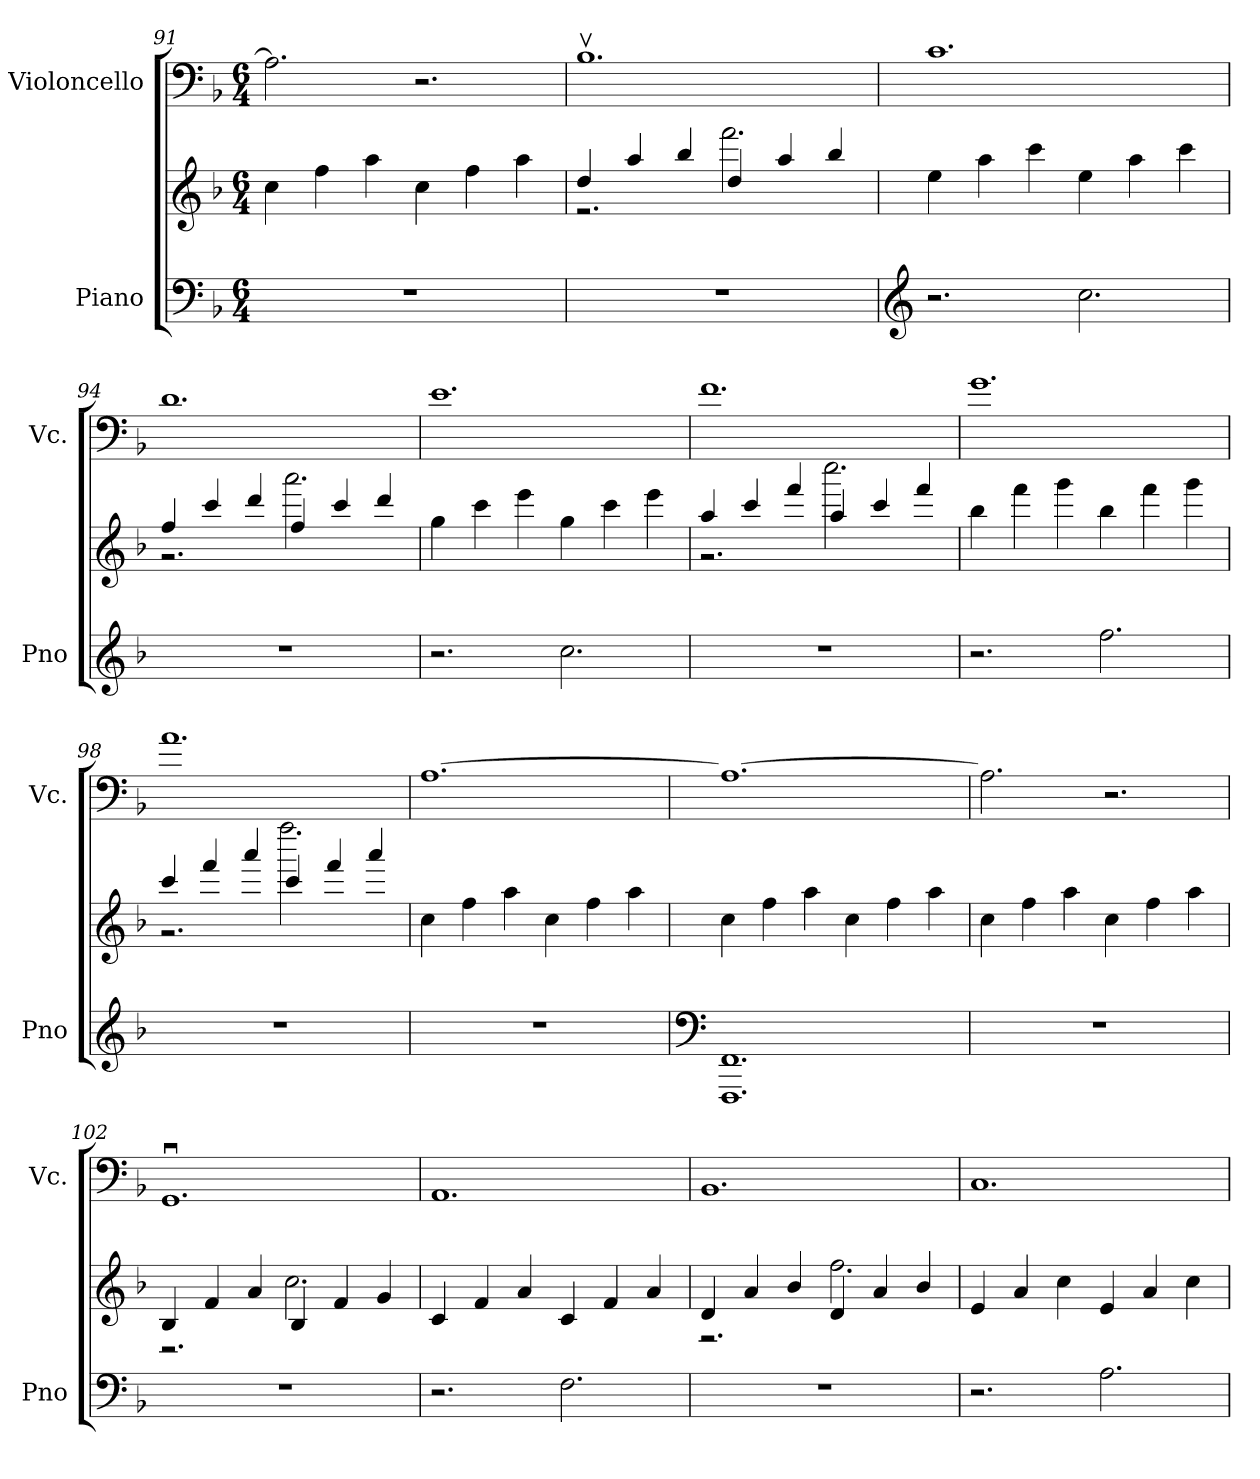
**kern	**kern	**kern
*part2	*part2	*part1
*staff3	*staff2	*staff1
*I"Piano	*	*I"Violoncello
*I'Pno	*	*I'Vc.
!!LO:LB:g=z
*clefF4	*clefG2	*clefF4
*k[b-]	*k[b-]	*k[b-]
*M6/4	*M6/4	*M6/4
=91	=91	=91
1.r	4cc\	2.A\]
.	4ff\	.
.	4aa\	.
.	4cc\	2.r
.	4ff\	.
.	4aa\	.
=92	=92	=92
*	*^	*
1.r	4dd/	2.r	1.B-v
.	4aa/	.	.
.	4bb-/	.	.
.	4dd/	2.fff\	.
.	4aa/	.	.
.	4bb-/	.	.
*	*v	*v	*
=93	=93	=93
*clefG2	*	*
2.r	4ee\	1.c
.	4aa\	.
.	4ccc\	.
2.cc\	4ee\	.
.	4aa\	.
.	4ccc\	.
!!LO:LB:g=z
=94	=94	=94
*	*^	*
1.r	4ff/	2.r	1.d
.	4ccc/	.	.
.	4ddd/	.	.
.	4ff/	2.aaa\	.
.	4ccc/	.	.
.	4ddd/	.	.
*	*v	*v	*
=95	=95	=95
2.r	4gg\	1.e
.	4ccc\	.
.	4eee\	.
2.cc\	4gg\	.
.	4ccc\	.
.	4eee\	.
=96	=96	=96
*	*^	*
1.r	4aa/	2.r	1.f
.	4ccc/	.	.
.	4fff/	.	.
.	4aa/	2.cccc\	.
.	4ccc/	.	.
.	4fff/	.	.
*	*v	*v	*
!!LO:PB:g=z
=97	=97	=97
2.r	4bb-\	1.g
.	4fff\	.
.	4ggg\	.
2.ff\	4bb-\	.
.	4fff\	.
.	4ggg\	.
=98	=98	=98
*	*^	*
1.r	4ccc/	2.r	1.a
.	4fff/	.	.
.	4aaa/	.	.
.	4ccc/	2.ffff\	.
.	4fff/	.	.
.	4aaa/	.	.
*	*v	*v	*
=99	=99	=99
1.r	4cc\	[1.A
.	4ff\	.
.	4aa\	.
.	4cc\	.
.	4ff\	.
.	4aa\	.
!!LO:LB:g=z
=100	=100	=100
*clefF4	*	*
1.FFF 1.FF	4cc\	1.A_
.	4ff\	.
.	4aa\	.
.	4cc\	.
.	4ff\	.
.	4aa\	.
=101	=101	=101
1.r	4cc\	2.A\]
.	4ff\	.
.	4aa\	.
.	4cc\	2.r
.	4ff\	.
.	4aa\	.
=102	=102	=102
*	*^	*
1.r	4B-/	2.r	1.GGu
.	4f/	.	.
.	4a/	.	.
.	4B-/	2.cc\	.
.	4f/	.	.
.	4g/	.	.
*	*v	*v	*
!!LO:LB:g=z
=103	=103	=103
2.r	4c/	1.AA
.	4f/	.
.	4a/	.
2.F\	4c/	.
.	4f/	.
.	4a/	.
=104	=104	=104
*	*^	*
1.r	4d/	2.r	1.BB-
.	4a/	.	.
.	4b-/	.	.
.	4d/	2.ff\	.
.	4a/	.	.
.	4b-/	.	.
*	*v	*v	*
=105	=105	=105
2.r	4e/	1.C
.	4a/	.
.	4cc\	.
2.A\	4e/	.
.	4a/	.
.	4cc\	.
=	=	=
*-	*-	*-
